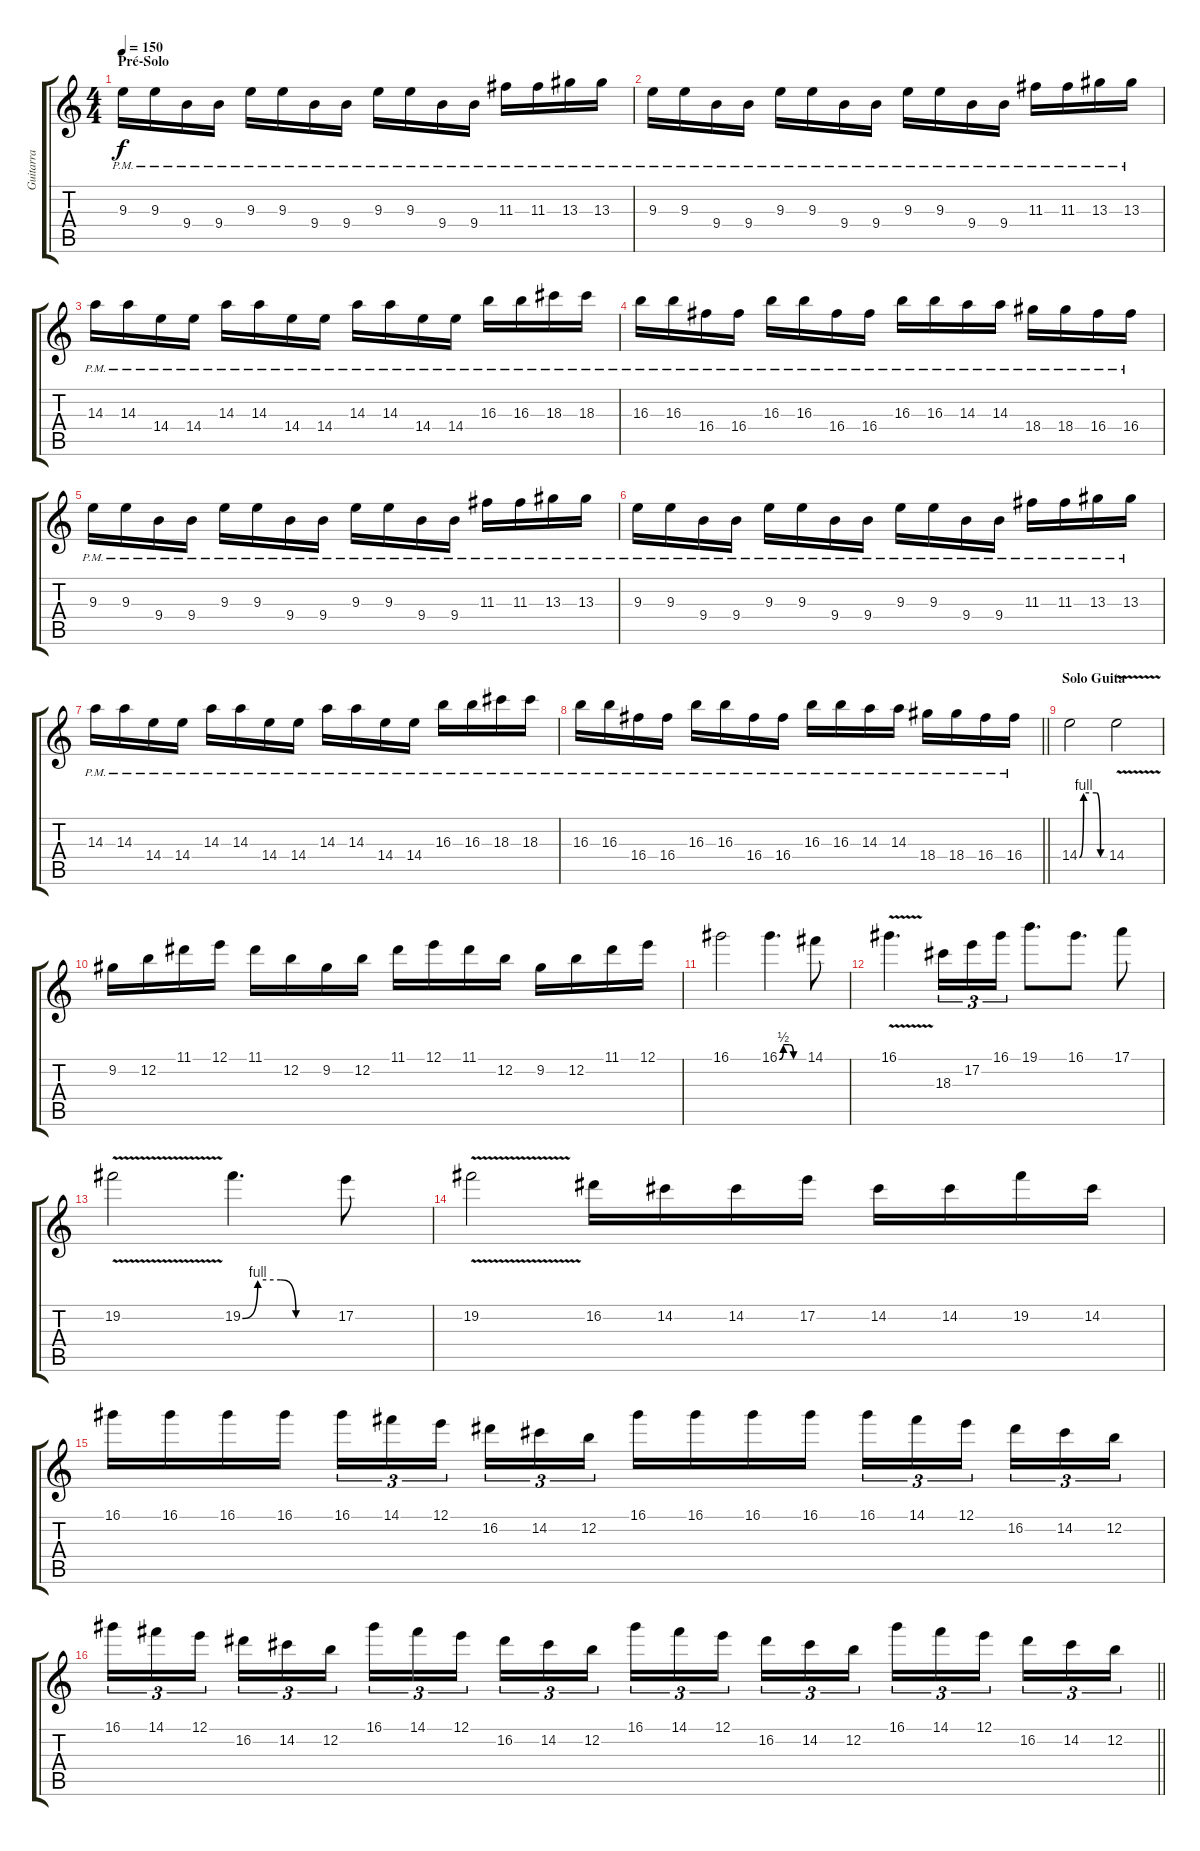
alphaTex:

\track ("Guitarra" "Guitarra") {instrument distortionguitar}
\staff {score tabs}
\tuning (E4 B3 G3 D3 A2 E2) {hide}
\ts (4 4)
\section ("" "Pré-Solo")
\tempo 150
\clef g2
\ks c
9.3{pm}.16{dy f} 9.3{pm}.16 9.4{pm}.16 9.4{pm}.16 9.3{pm}.16 9.3{pm}.16 9.4{pm}.16 9.4{pm}.16 9.3{pm}.16 9.3{pm}.16 9.4{pm}.16 9.4{pm}.16 11.3{pm}.16 11.3{pm}.16 13.3{pm}.16 13.3{pm}.16 |
9.3{pm}.16 9.3{pm}.16 9.4{pm}.16 9.4{pm}.16 9.3{pm}.16 9.3{pm}.16 9.4{pm}.16 9.4{pm}.16 9.3{pm}.16 9.3{pm}.16 9.4{pm}.16 9.4{pm}.16 11.3{pm}.16 11.3{pm}.16 13.3{pm}.16 13.3{pm}.16 |
14.3{pm}.16 14.3{pm}.16 14.4{pm}.16 14.4{pm}.16 14.3{pm}.16 14.3{pm}.16 14.4{pm}.16 14.4{pm}.16 14.3{pm}.16 14.3{pm}.16 14.4{pm}.16 14.4{pm}.16 16.3{pm}.16 16.3{pm}.16 18.3{pm}.16 18.3{pm}.16 |
16.3{pm}.16 16.3{pm}.16 16.4{pm}.16 16.4{pm}.16 16.3{pm}.16 16.3{pm}.16 16.4{pm}.16 16.4{pm}.16 16.3{pm}.16 16.3{pm}.16 14.3{pm}.16 14.3{pm}.16 18.4{pm}.16 18.4{pm}.16 16.4{pm}.16 16.4{pm}.16 |
9.3{pm}.16 9.3{pm}.16 9.4{pm}.16 9.4{pm}.16 9.3{pm}.16 9.3{pm}.16 9.4{pm}.16 9.4{pm}.16 9.3{pm}.16 9.3{pm}.16 9.4{pm}.16 9.4{pm}.16 11.3{pm}.16 11.3{pm}.16 13.3{pm}.16 13.3{pm}.16 |
9.3{pm}.16 9.3{pm}.16 9.4{pm}.16 9.4{pm}.16 9.3{pm}.16 9.3{pm}.16 9.4{pm}.16 9.4{pm}.16 9.3{pm}.16 9.3{pm}.16 9.4{pm}.16 9.4{pm}.16 11.3{pm}.16 11.3{pm}.16 13.3{pm}.16 13.3{pm}.16 |
14.3{pm}.16 14.3{pm}.16 14.4{pm}.16 14.4{pm}.16 14.3{pm}.16 14.3{pm}.16 14.4{pm}.16 14.4{pm}.16 14.3{pm}.16 14.3{pm}.16 14.4{pm}.16 14.4{pm}.16 16.3{pm}.16 16.3{pm}.16 18.3{pm}.16 18.3{pm}.16 |
\barLineRight lightlight
16.3{pm}.16 16.3{pm}.16 16.4{pm}.16 16.4{pm}.16 16.3{pm}.16 16.3{pm}.16 16.4{pm}.16 16.4{pm}.16 16.3{pm}.16 16.3{pm}.16 14.3{pm}.16 14.3{pm}.16 18.4{pm}.16 18.4{pm}.16 16.4{pm}.16 16.4{pm}.16 |
\section ("" "Solo Guita")
14.4{be (custom 0 0 10 4 40 4 50 0 60 0)}.2{volume 16} 14.4{v}.2 |
9.2.16 12.2.16 11.1.16 12.1.16 11.1.16 12.2.16 9.2.16 12.2.16 11.1.16 12.1.16 11.1.16 12.2.16 9.2.16 12.2.16 11.1.16 12.1.16 |
16.1.2 16.1{be (custom 0 0 10 2 25 2 35 0 60 0)}.4{d} 14.1.8 |
16.1{v}.4{d} 18.3.16{tu (3 2)} 17.2.16{tu (3 2)} 16.1.16{tu (3 2)} 19.1.8{d} 16.1.8{d} 17.1.8 |
19.2{v}.2 19.2{be (custom 0 0 10 4 25 4 35 0 60 0)}.4{d} 17.2.8 |
19.2{v}.2 16.2.16 14.2.16 14.2.16 17.2.16 14.2.16 14.2.16 19.2.16 14.2.16 |
16.1.16 16.1.16 16.1.16 16.1.16 16.1.16{tu (3 2)} 14.1.16{tu (3 2)} 12.1.16{tu (3 2) beam splitsecondary} 16.2.16{tu (3 2)} 14.2.16{tu (3 2)} 12.2.16{tu (3 2)} 16.1.16 16.1.16 16.1.16 16.1.16 16.1.16{tu (3 2)} 14.1.16{tu (3 2)} 12.1.16{tu (3 2) beam splitsecondary} 16.2.16{tu (3 2)} 14.2.16{tu (3 2)} 12.2.16{tu (3 2)} |
\barLineRight lightlight
16.1.16{tu (3 2)} 14.1.16{tu (3 2)} 12.1.16{tu (3 2) beam splitsecondary} 16.2.16{tu (3 2)} 14.2.16{tu (3 2)} 12.2.16{tu (3 2)} 16.1.16{tu (3 2)} 14.1.16{tu (3 2)} 12.1.16{tu (3 2) beam splitsecondary} 16.2.16{tu (3 2)} 14.2.16{tu (3 2)} 12.2.16{tu (3 2)} 16.1.16{tu (3 2)} 14.1.16{tu (3 2)} 12.1.16{tu (3 2) beam splitsecondary} 16.2.16{tu (3 2)} 14.2.16{tu (3 2)} 12.2.16{tu (3 2)} 16.1.16{tu (3 2)} 14.1.16{tu (3 2)} 12.1.16{tu (3 2) beam splitsecondary} 16.2.16{tu (3 2)} 14.2.16{tu (3 2)} 12.2.16{tu (3 2)}
